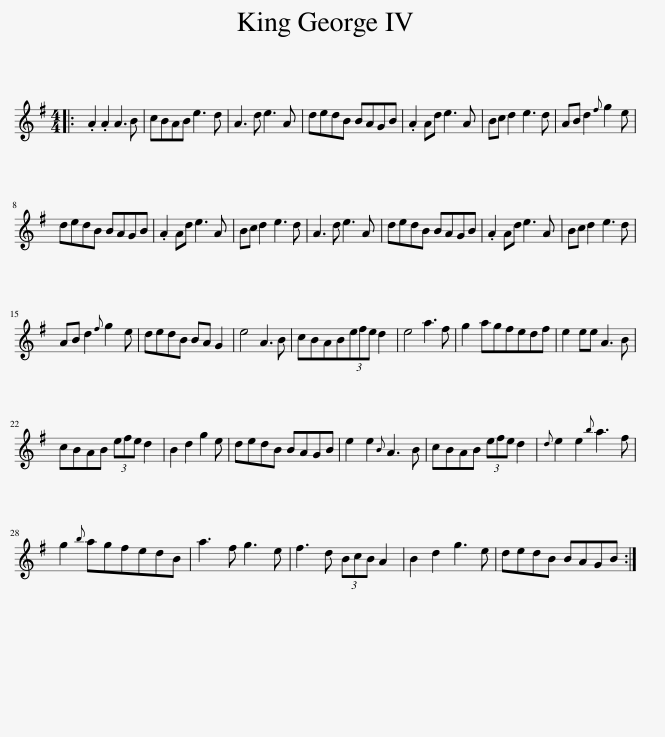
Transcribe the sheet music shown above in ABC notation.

X:1
L:1/8
M:4/4
I:linebreak $
K:G
V:1 treble
V:1
|: .A2 .A2 A3 B | cBAB e3 d | A3 d e3 A | dedB BAGB | .A2 Ad e3 A | %5
 Bc d2 e3 d | AB d2{f} g2 e |$ dedB BAGB | .A2 Ad e3 A | Bc d2 e3 d | %10
 A3 d e3 A | dedB BAGB | .A2 Ad e3 A | Bc d2 e3 d |$ AB d2{f} g2 e | %15
 dedB BA G2 | e4 A3 B | cBAB(3efe d2 | e4 a3 f | g2 agfedf | %20
 e2 ee A3 B |$ cBAB (3efe d2 | B2 d2 g2 e | dedB BAGB | e2 e2{B} A3 B | %25
 cBAB (3efe d2 |{d} e2 e2{b} a3 f |$ g2{b} agfedB | a3 f g3 e | f3 d (3BcB A2 | %30
 B2 d2 g3 e | dedB BAGB :| %32
